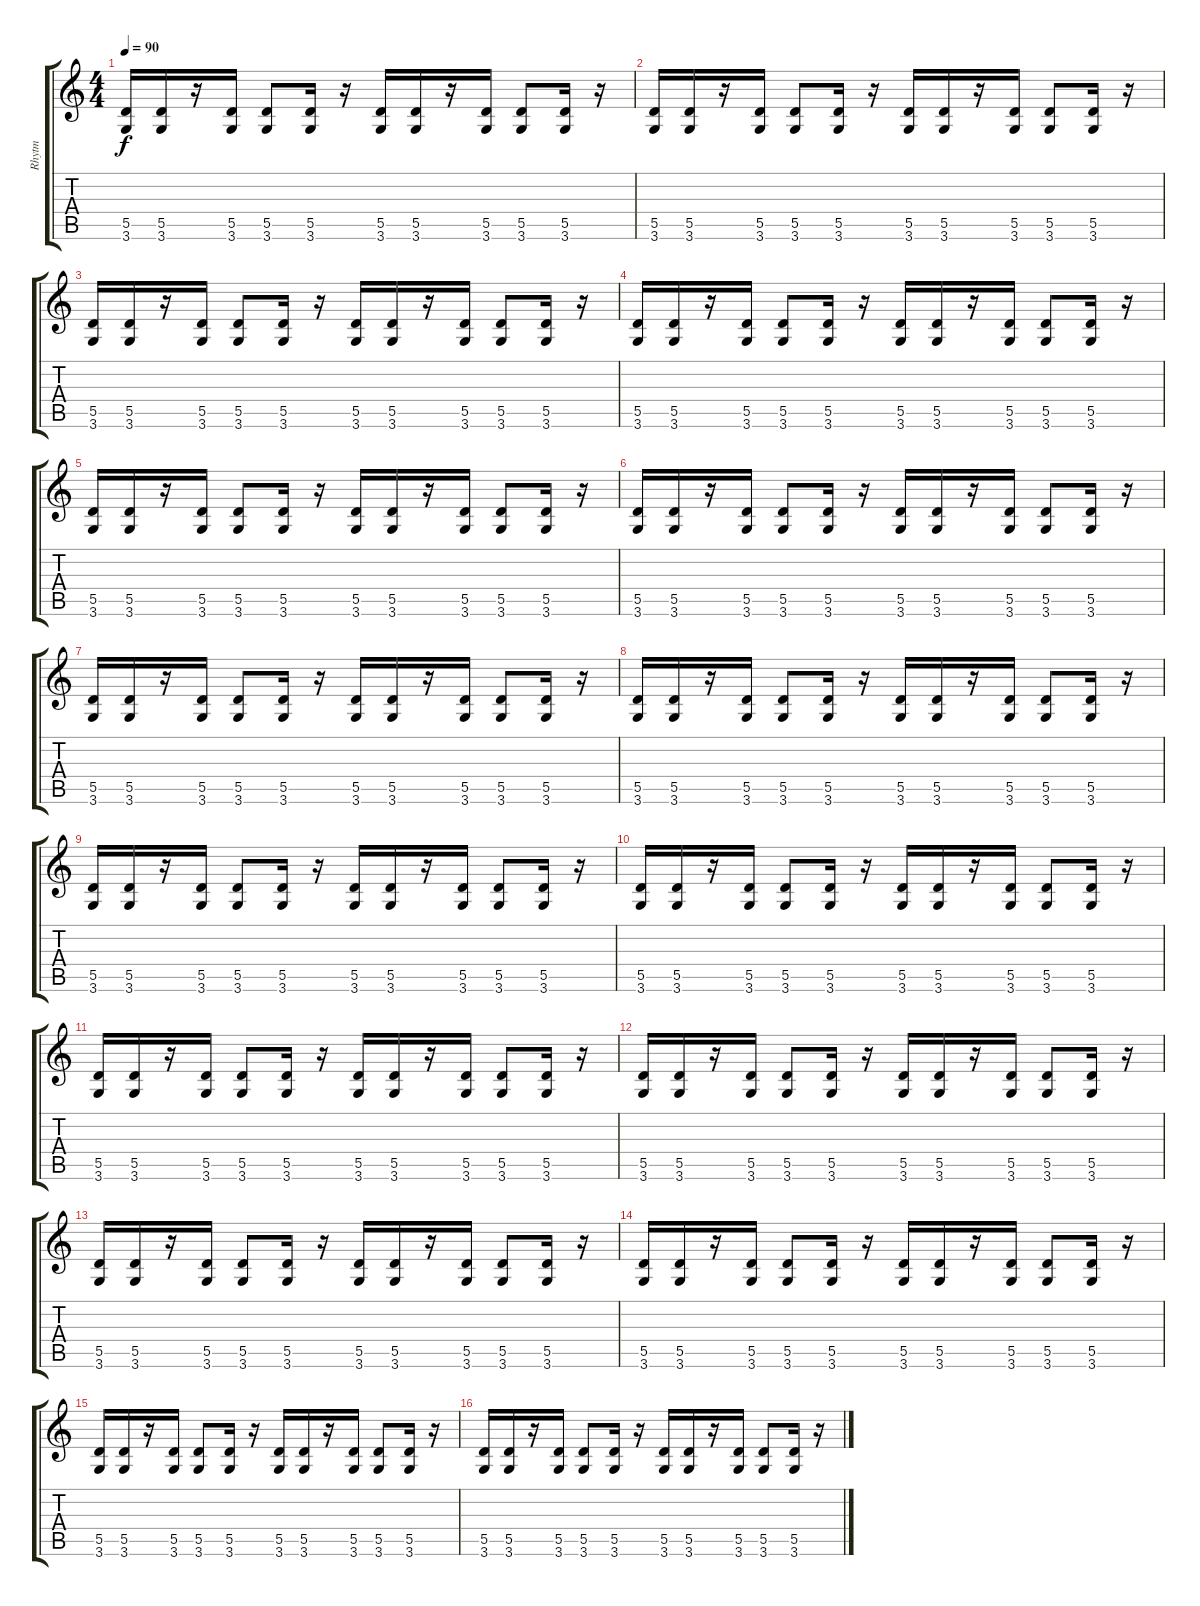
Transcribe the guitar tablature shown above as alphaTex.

\track ("Rhytm" "Rhytm") {instrument overdrivenguitar}
\staff {score tabs}
\tuning (E4 B3 G3 D3 A2 E2) {hide}
\ts (4 4)
\tempo 90
\clef g2
\ks c
(5.5 3.6).16{dy f} (5.5 3.6).16 r.16 (5.5 3.6).16 (5.5 3.6).8 (5.5 3.6).16 r.16 (5.5 3.6).16 (5.5 3.6).16 r.16 (5.5 3.6).16 (5.5 3.6).8 (5.5 3.6).16 r.16 |
(5.5 3.6).16 (5.5 3.6).16 r.16 (5.5 3.6).16 (5.5 3.6).8 (5.5 3.6).16 r.16 (5.5 3.6).16 (5.5 3.6).16 r.16 (5.5 3.6).16 (5.5 3.6).8 (5.5 3.6).16 r.16 |
(5.5 3.6).16 (5.5 3.6).16 r.16 (5.5 3.6).16 (5.5 3.6).8 (5.5 3.6).16 r.16 (5.5 3.6).16 (5.5 3.6).16 r.16 (5.5 3.6).16 (5.5 3.6).8 (5.5 3.6).16 r.16 |
(5.5 3.6).16 (5.5 3.6).16 r.16 (5.5 3.6).16 (5.5 3.6).8 (5.5 3.6).16 r.16 (5.5 3.6).16 (5.5 3.6).16 r.16 (5.5 3.6).16 (5.5 3.6).8 (5.5 3.6).16 r.16 |
(5.5 3.6).16 (5.5 3.6).16 r.16 (5.5 3.6).16 (5.5 3.6).8 (5.5 3.6).16 r.16 (5.5 3.6).16 (5.5 3.6).16 r.16 (5.5 3.6).16 (5.5 3.6).8 (5.5 3.6).16 r.16 |
(5.5 3.6).16 (5.5 3.6).16 r.16 (5.5 3.6).16 (5.5 3.6).8 (5.5 3.6).16 r.16 (5.5 3.6).16 (5.5 3.6).16 r.16 (5.5 3.6).16 (5.5 3.6).8 (5.5 3.6).16 r.16 |
(5.5 3.6).16 (5.5 3.6).16 r.16 (5.5 3.6).16 (5.5 3.6).8 (5.5 3.6).16 r.16 (5.5 3.6).16 (5.5 3.6).16 r.16 (5.5 3.6).16 (5.5 3.6).8 (5.5 3.6).16 r.16 |
(5.5 3.6).16 (5.5 3.6).16 r.16 (5.5 3.6).16 (5.5 3.6).8 (5.5 3.6).16 r.16 (5.5 3.6).16 (5.5 3.6).16 r.16 (5.5 3.6).16 (5.5 3.6).8 (5.5 3.6).16 r.16 |
(5.5 3.6).16{volume 6 instrument overdrivenguitar} (5.5 3.6).16 r.16 (5.5 3.6).16 (5.5 3.6).8 (5.5 3.6).16 r.16 (5.5 3.6).16 (5.5 3.6).16 r.16 (5.5 3.6).16 (5.5 3.6).8 (5.5 3.6).16 r.16 |
(5.5 3.6).16 (5.5 3.6).16 r.16 (5.5 3.6).16 (5.5 3.6).8 (5.5 3.6).16 r.16 (5.5 3.6).16 (5.5 3.6).16 r.16 (5.5 3.6).16 (5.5 3.6).8 (5.5 3.6).16 r.16 |
(5.5 3.6).16 (5.5 3.6).16 r.16 (5.5 3.6).16 (5.5 3.6).8 (5.5 3.6).16 r.16 (5.5 3.6).16 (5.5 3.6).16 r.16 (5.5 3.6).16 (5.5 3.6).8 (5.5 3.6).16 r.16 |
(5.5 3.6).16{volume 6 instrument overdrivenguitar} (5.5 3.6).16 r.16 (5.5 3.6).16 (5.5 3.6).8 (5.5 3.6).16 r.16 (5.5 3.6).16 (5.5 3.6).16 r.16 (5.5 3.6).16 (5.5 3.6).8 (5.5 3.6).16 r.16 |
(5.5 3.6).16 (5.5 3.6).16 r.16 (5.5 3.6).16 (5.5 3.6).8 (5.5 3.6).16 r.16 (5.5 3.6).16 (5.5 3.6).16 r.16 (5.5 3.6).16 (5.5 3.6).8 (5.5 3.6).16 r.16 |
(5.5 3.6).16 (5.5 3.6).16 r.16 (5.5 3.6).16 (5.5 3.6).8 (5.5 3.6).16 r.16 (5.5 3.6).16 (5.5 3.6).16 r.16 (5.5 3.6).16 (5.5 3.6).8 (5.5 3.6).16 r.16 |
(5.5 3.6).16{volume 6 instrument overdrivenguitar} (5.5 3.6).16 r.16 (5.5 3.6).16 (5.5 3.6).8 (5.5 3.6).16 r.16 (5.5 3.6).16 (5.5 3.6).16 r.16 (5.5 3.6).16 (5.5 3.6).8 (5.5 3.6).16 r.16 |
(5.5 3.6).16 (5.5 3.6).16 r.16 (5.5 3.6).16 (5.5 3.6).8 (5.5 3.6).16 r.16 (5.5 3.6).16 (5.5 3.6).16 r.16 (5.5 3.6).16 (5.5 3.6).8 (5.5 3.6).16 r.16
